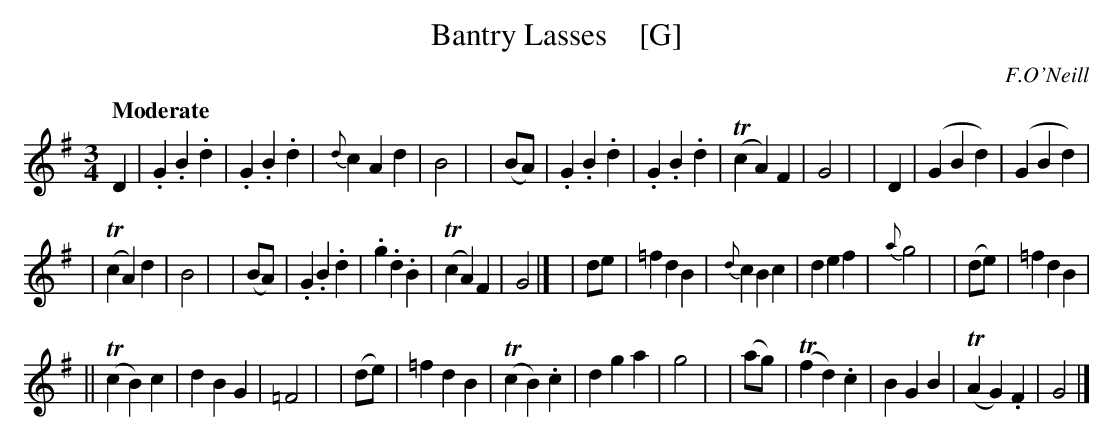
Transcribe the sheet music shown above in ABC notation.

X:1
T: Bantry Lasses    [G]
O: F.O'Neill
Q: "Moderate"
M: 3/4
L: 1/8
K: G
D2 | .G2 .B2 .d2 | .G2 .B2 .d2 | {d}c2 A2 d2 | B4 |\
| (BA) | .G2 .B2 .d2 | .G2 .B2 .d2 | (Tc2 A2) F2 | G4 |\
| D2 | (G2 B2 d2) | (G2 B2 d2) |
| (Tc2 A2) d2 | B4 |\
| (BA) | .G2 .B2 .d2 | .g2 .d2 .B2 | (Tc2 A2) F2 | G4 |]\
| de | =f2 d2 B2 | {d}c2 B2 c2 | d2 e2 f2 | {a}g4 |\
| (de) | =f2 d2 B2 |
|| (Tc2 B2) c2 | d2 B2 G2 | =F4 |\
| (de) | =f2 d2 B2 | (Tc2 B2) .c2 | d2 g2 a2 | g4 |\
| (ag) | (Tf2 d2) .c2 | B2 G2 B2 | (TA2 G2) .F2 | G4 |]
